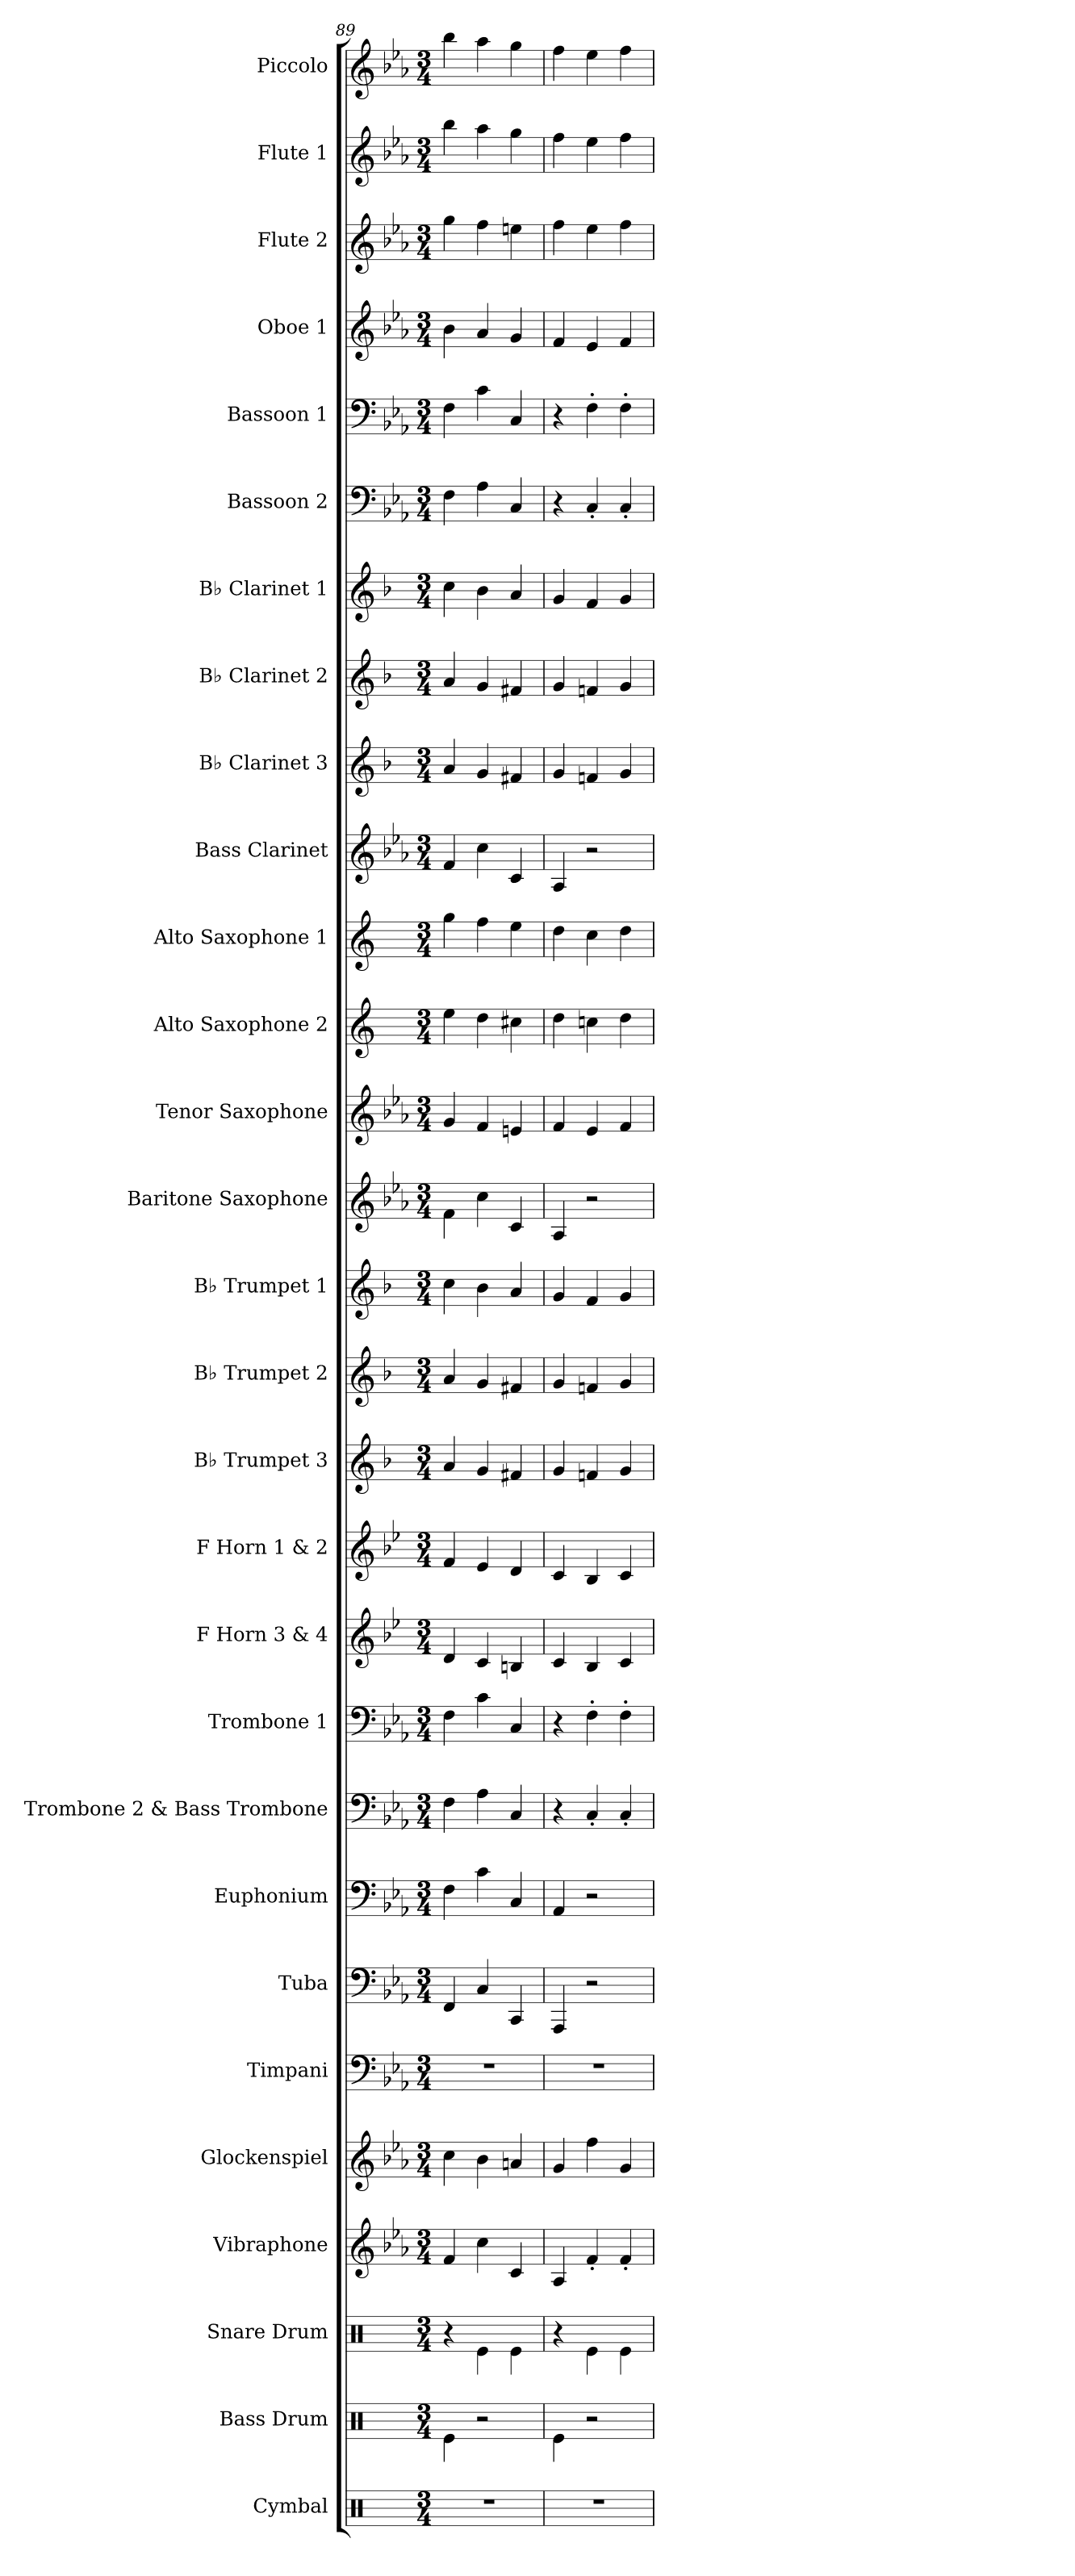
**kern	**kern	**kern	**kern	**kern	**kern	**kern	**kern	**kern	**kern	**kern	**kern	**kern	**kern	**kern	**kern	**kern	**kern	**kern	**kern	**kern	**kern	**kern	**kern	**kern	**kern	**kern	**kern	**kern
*part29	*part28	*part27	*part26	*part25	*part24	*part23	*part22	*part21	*part20	*part19	*part18	*part17	*part16	*part15	*part14	*part13	*part12	*part11	*part10	*part9	*part8	*part7	*part6	*part5	*part4	*part3	*part2	*part1
*staff29	*staff28	*staff27	*staff26	*staff25	*staff24	*staff23	*staff22	*staff21	*staff20	*staff19	*staff18	*staff17	*staff16	*staff15	*staff14	*staff13	*staff12	*staff11	*staff10	*staff9	*staff8	*staff7	*staff6	*staff5	*staff4	*staff3	*staff2	*staff1
*I"Cymbal	*I"Bass Drum	*I"Snare Drum	*I"Vibraphone	*I"Glockenspiel	*I"Timpani	*I"Tuba	*I"Euphonium	*I"Trombone 2 &amp; Bass Trombone	*I"Trombone 1	*I"F Horn 3 &amp; 4	*I"F Horn 1 &amp; 2	*I"B♭ Trumpet 3	*I"B♭ Trumpet 2	*I"B♭ Trumpet 1	*I"Baritone Saxophone	*I"Tenor Saxophone	*I"Alto Saxophone 2	*I"Alto Saxophone 1	*I"Bass Clarinet	*I"B♭ Clarinet 3	*I"B♭ Clarinet 2	*I"B♭ Clarinet 1	*I"Bassoon 2	*I"Bassoon 1	*I"Oboe 1	*I"Flute 2	*I"Flute 1	*I"Piccolo
*I'Cym.	*I'B. Dr.	*I'Sn. Dr.	*I'Vib.	*I'Glk.	*I'Timp.	*I'Tba.	*I'Euph.	*I'Tbn. 2 B. Tbn.	*I'Tbn. 1	*I'F Hn. 3 4	*I'F Hn. 1 2	*I'B♭ Tpt. 3	*I'B♭ Tpt. 2	*I'B♭ Tpt. 1	*I'Bar. Sax.	*I'T. Sax.	*I'A. Sax. 2	*I'A. Sax. 1	*I'B. Cl.	*I'B♭ Cl. 3	*I'B♭ Cl. 2	*I'B♭ Cl. 1	*I'Bsn. 2	*I'Bsn. 1	*I'Ob. 1	*I'Fl. 2	*I'Fl. 1	*I'Picc.
*clefX	*clefX	*clefX	*clefG2	*clefG2	*clefF4	*clefF4	*clefF4	*clefF4	*clefF4	*clefG2	*clefG2	*clefG2	*clefG2	*clefG2	*clefG2	*clefG2	*clefG2	*clefG2	*clefG2	*clefG2	*clefG2	*clefG2	*clefF4	*clefF4	*clefG2	*clefG2	*clefG2	*clefG2
*	*	*	*	*ITrd-14c-24	*	*	*	*	*	*ITrd4c7	*ITrd4c7	*ITrd1c2	*ITrd1c2	*ITrd1c2	*ITrd12c21	*ITrd8c14	*ITrd5c9	*ITrd5c9	*ITrd8c14	*ITrd1c2	*ITrd1c2	*ITrd1c2	*	*	*	*	*	*ITrd-7c-12
*k[]	*k[]	*k[]	*k[b-e-a-]	*k[b-e-a-]	*k[b-e-a-]	*k[b-e-a-]	*k[b-e-a-]	*k[b-e-a-]	*k[b-e-a-]	*k[b-e-a-]	*k[b-e-a-]	*k[b-e-a-]	*k[b-e-a-]	*k[b-e-a-]	*k[b-e-a-]	*k[b-e-a-]	*k[b-e-a-]	*k[b-e-a-]	*k[b-e-a-]	*k[b-e-a-]	*k[b-e-a-]	*k[b-e-a-]	*k[b-e-a-]	*k[b-e-a-]	*k[b-e-a-]	*k[b-e-a-]	*k[b-e-a-]	*k[b-e-a-]
*M3/4	*M3/4	*M3/4	*M3/4	*M3/4	*M3/4	*M3/4	*M3/4	*M3/4	*M3/4	*M3/4	*M3/4	*M3/4	*M3/4	*M3/4	*M3/4	*M3/4	*M3/4	*M3/4	*M3/4	*M3/4	*M3/4	*M3/4	*M3/4	*M3/4	*M3/4	*M3/4	*M3/4	*M3/4
=89	=89	=89	=89	=89	=89	=89	=89	=89	=89	=89	=89	=89	=89	=89	=89	=89	=89	=89	=89	=89	=89	=89	=89	=89	=89	=89	=89	=89
2.r	4Re\	4r	4f/	4cccc\	2.r	4FF/	4F\	4F\	4F\	4G/	4B-/	4g/	4g/	4b-\	4F\	4G/	4g\	4b-\	4F/	4g/	4g/	4b-\	4F\	4F\	4b-\	4gg\	4bb-\	4bbb-\
.	2r	4Re\	4cc\	4bbb-\	.	4C/	4c\	4A-\	4c\	4F/	4A-/	4f/	4f/	4a-\	4c\	4F/	4f\	4a-\	4c\	4f/	4f/	4a-\	4A-\	4c\	4a-/	4ff\	4aa-\	4aaa-\
.	.	4Re\	4c/	4aaan/	.	4CC/	4C/	4C/	4C/	4En/	4G/	4en/	4en/	4g/	4C/	4En/	4en\	4g\	4C/	4en/	4en/	4g/	4C/	4C/	4g/	4een\	4gg\	4ggg\
=90	=90	=90	=90	=90	=90	=90	=90	=90	=90	=90	=90	=90	=90	=90	=90	=90	=90	=90	=90	=90	=90	=90	=90	=90	=90	=90	=90	=90
2.r	4Re\	4r	4A-/	4ggg/	2.r	4AAA-/	4AA-/	4r	4r	4F/	4F/	4f/	4f/	4f/	4AA-/	4F/	4f\	4f\	4AA-/	4f/	4f/	4f/	4r	4r	4f/	4ff\	4ff\	4fff\
.	2r	4Re\	4f'/	4ffff\	.	2r	2r	4C'/	4F'\	4E-/	4E-/	4e-X/	4e-X/	4e-/	2r	4E-/	4e-X\	4e-\	2r	4e-X/	4e-X/	4e-/	4C'/	4F'\	4e-/	4ee-\	4ee-\	4eee-\
.	.	4Re\	4f'/	4ggg/	.	.	.	4C'/	4F'\	4F/	4F/	4f/	4f/	4f/	.	4F/	4f\	4f\	.	4f/	4f/	4f/	4C'/	4F'\	4f/	4ff\	4ff\	4fff\
=	=	=	=	=	=	=	=	=	=	=	=	=	=	=	=	=	=	=	=	=	=	=	=	=	=	=	=	=
*-	*-	*-	*-	*-	*-	*-	*-	*-	*-	*-	*-	*-	*-	*-	*-	*-	*-	*-	*-	*-	*-	*-	*-	*-	*-	*-	*-	*-
